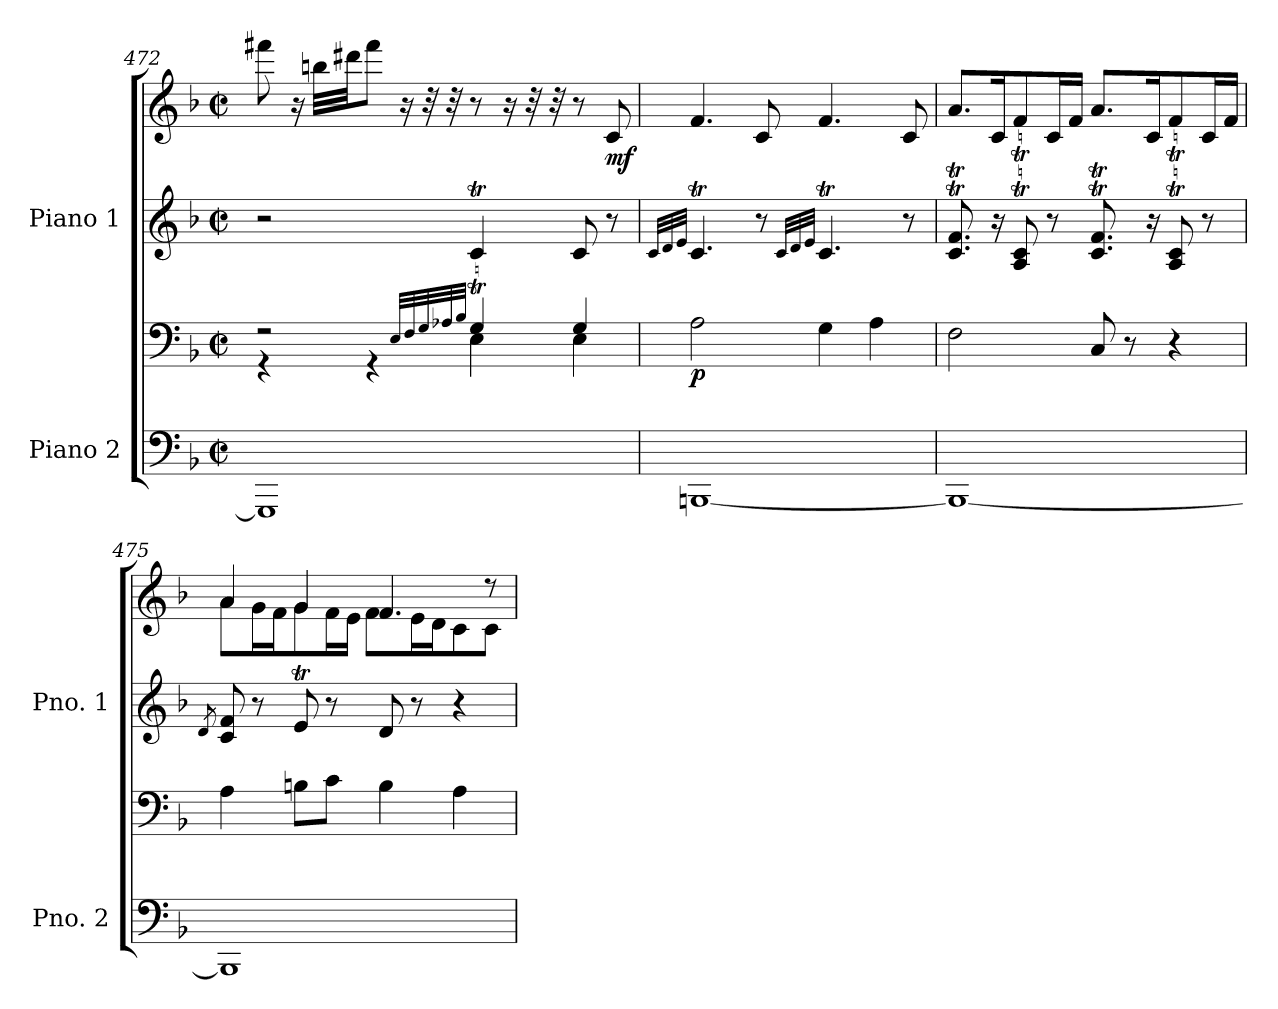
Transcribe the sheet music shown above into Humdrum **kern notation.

**kern	**kern	**dynam	**kern	**kern	**dynam
*part2	*part2	*part2	*part1	*part1	*part1
*staff4	*staff3	*staff3/4	*staff2	*staff1	*staff1/2
*I"Piano 2	*	*	*I"Piano 1	*	*
*I'Pno. 2	*	*	*I'Pno. 1	*	*
!!LO:LB:g=z
*clefF4	*clefF4	*	*clefG2	*clefG2	*
*k[b-]	*k[b-]	*	*k[b-]	*k[b-]	*
*M2/2	*M2/2	*	*M2/2	*M2/2	*
*met(c|)	*met(c|)	*	*met(c|)	*met(c|)	*
=472	=472	=472	=472	=472	=472
*	*^	*	*	*	*
1GGG]	2r	4r	.	2r	8fff#X\	.
.	.	.	.	.	16r	.
.	.	.	.	.	32bbn\LLL	.
.	.	.	.	.	32ddd#X\JJ	.
.	.	4r	.	.	8fff#\J	.
.	.	.	.	.	16r	.
.	.	.	.	.	32r	.
.	.	.	.	.	32r	.
.	32qE/LLL	.	.	.	.	.
.	32qF/	.	.	.	.	.
.	32qG/	.	.	.	.	.
.	32qA-X/	.	.	.	.	.
.	32qB-/JJJ	.	.	.	.	.
.	4GT/	4E\	.	4cT/	8r	.
.	.	.	.	.	16r	.
.	.	.	.	.	32r	.
.	.	.	.	.	32r	.
.	4G/	4ETTT\	.	8c/	8r	.
!	!	!	!	!	!	!LO:DY:b
.	.	.	.	8r	8c/	mf
*	*v	*v	*	*	*	*
=473	=473	=473	=473	=473	=473
.	.	.	32qc/LLL	.	.
.	.	.	32qd/	.	.
.	.	.	32qe/JJJ	.	.
!	!	!LO:DY:b	!	!	!
[1BBBn	2A\	p	4.cT/	4.f/	.
.	.	.	8r	8c/	.
.	.	.	32qc/LLL	.	.
.	.	.	32qd/	.	.
.	.	.	32qe/JJJ	.	.
.	4G\	.	4.cT/	4.f/	.
.	4A\	.	.	.	.
.	.	.	8r	8c/	.
=474	=474	=474	=474	=474	=474
1BBB_	2F\	.	8.c/T 8.f/T	8.a/L	.
.	.	.	16r	16c/K	.
.	.	.	8A/T 8c/T	8f/	.
.	.	.	8r	16c/L	.
.	.	.	.	16f/JJ	.
.	8C/	.	8.c/T 8.f/T	8.a/L	.
.	8r	.	.	.	.
.	.	.	16r	16c/K	.
.	4r	.	8A/T 8c/T	8f/	.
.	.	.	8r	16c/L	.
.	.	.	.	16f/JJ	.
!!LO:PB:g=z
=475	=475	=475	=475	=475	=475
.	.	.	8qd/	.	.
*	*	*	*	*^	*
1BBB]	4A\	.	8c/ 8f/	4a/	8a\L	.
.	.	.	8r	.	16g\L	.
.	.	.	.	.	16f\J	.
.	8Bn\L	.	8et/	4g/	8g\	.
.	8c\J	.	8r	.	16f\L	.
.	.	.	.	.	16e\JJ	.
.	4B\	.	8d/	4.f/	8f\L	.
.	.	.	8r	.	16e\L	.
.	.	.	.	.	16d\J	.
.	4A\	.	4r	.	8c\	.
.	.	.	.	8r	8c\J	.
*	*	*	*	*v	*v	*
=	=	=	=	=	=
*-	*-	*-	*-	*-	*-
